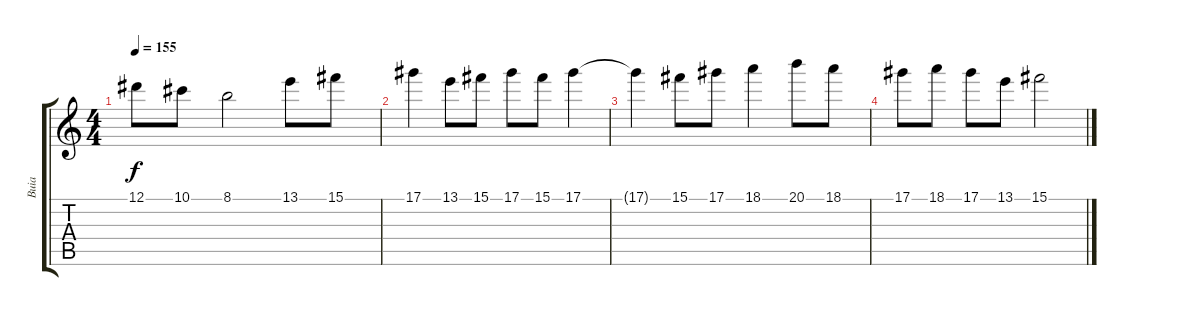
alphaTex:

\track ("Buia" "Buia") {instrument acousticguitarnylon}
\staff {score tabs}
\tuning (Eb4 Bb3 Gb3 Db3 Ab2 Eb2) {hide}
\ts (4 4)
\tempo 155
\clef g2
\ks c
12.1.8{dy f} 10.1.8 8.1.2 13.1.8 15.1.8 |
17.1.4 13.1.8 15.1.8 17.1.8 15.1.8 17.1.4 |
17.1{t}.4 15.1.8 17.1.8 18.1.4 20.1.8 18.1.8 |
17.1.8 18.1.8 17.1.8 13.1.8 15.1.2
